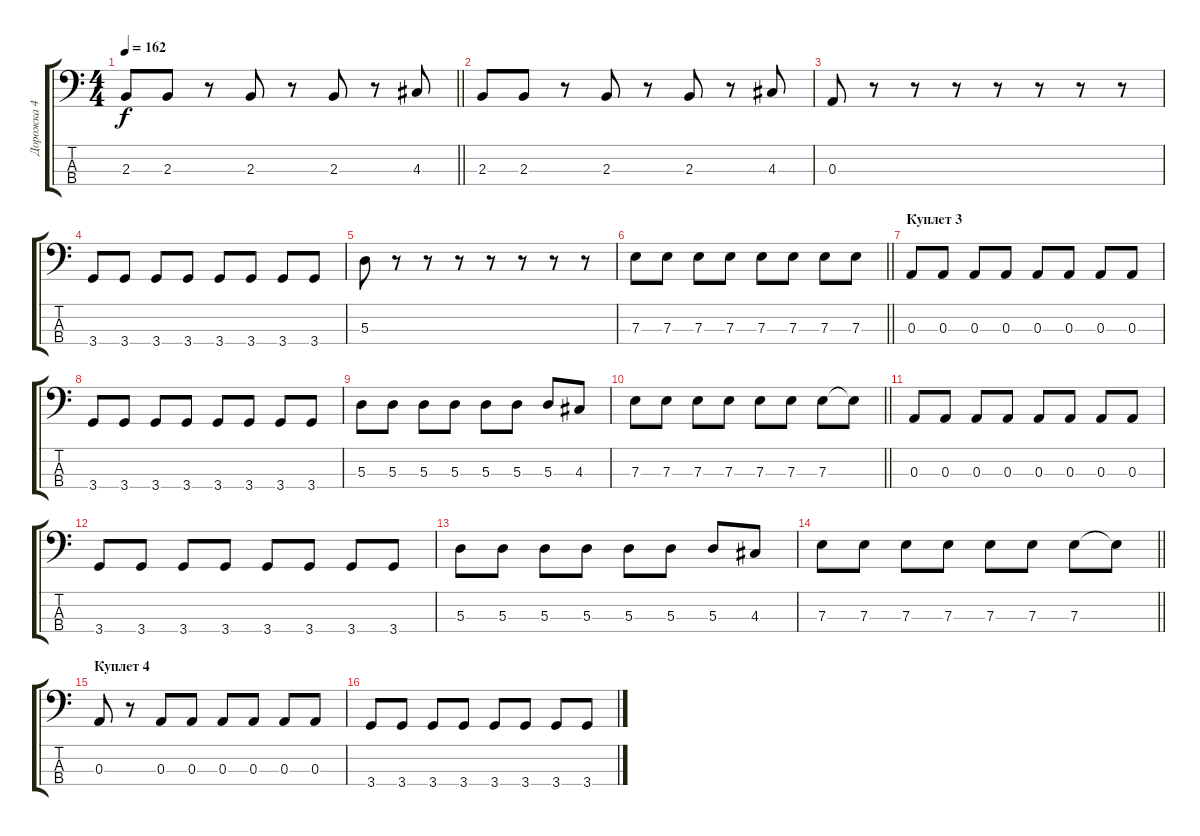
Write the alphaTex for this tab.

\track ("Дорожка 4" "Дорожка 4") {instrument electricbassfinger}
\staff {score tabs}
\tuning (G2 D2 A1 E1) {hide}
\ts (4 4)
\tempo 162
\clef f4
\barLineRight lightlight
\ks c
2.3.8{dy f} 2.3.8 r.8 2.3.8 r.8 2.3.8 r.8 4.3.8 |
2.3.8 2.3.8 r.8 2.3.8 r.8 2.3.8 r.8 4.3.8 |
0.3.8 r.8 r.8 r.8 r.8 r.8 r.8 r.8 |
3.4.8 3.4.8 3.4.8 3.4.8 3.4.8 3.4.8 3.4.8 3.4.8 |
5.3.8 r.8 r.8 r.8 r.8 r.8 r.8 r.8 |
\barLineRight lightlight
7.3.8 7.3.8 7.3.8 7.3.8 7.3.8 7.3.8 7.3.8 7.3.8 |
\section ("" "Куплет 3")
0.3.8 0.3.8 0.3.8 0.3.8 0.3.8 0.3.8 0.3.8 0.3.8 |
3.4.8 3.4.8 3.4.8 3.4.8 3.4.8 3.4.8 3.4.8 3.4.8 |
5.3.8 5.3.8 5.3.8 5.3.8 5.3.8 5.3.8 5.3.8 4.3.8 |
\barLineRight lightlight
7.3.8 7.3.8 7.3.8 7.3.8 7.3.8 7.3.8 7.3.8 7.3{t}.8 |
0.3.8 0.3.8 0.3.8 0.3.8 0.3.8 0.3.8 0.3.8 0.3.8 |
3.4.8 3.4.8 3.4.8 3.4.8 3.4.8 3.4.8 3.4.8 3.4.8 |
5.3.8 5.3.8 5.3.8 5.3.8 5.3.8 5.3.8 5.3.8 4.3.8 |
\barLineRight lightlight
7.3.8 7.3.8 7.3.8 7.3.8 7.3.8 7.3.8 7.3.8 7.3{t}.8 |
\section ("" "Куплет 4")
0.3.8 r.8 0.3.8 0.3.8 0.3.8 0.3.8 0.3.8 0.3.8 |
3.4.8 3.4.8 3.4.8 3.4.8 3.4.8 3.4.8 3.4.8 3.4.8
